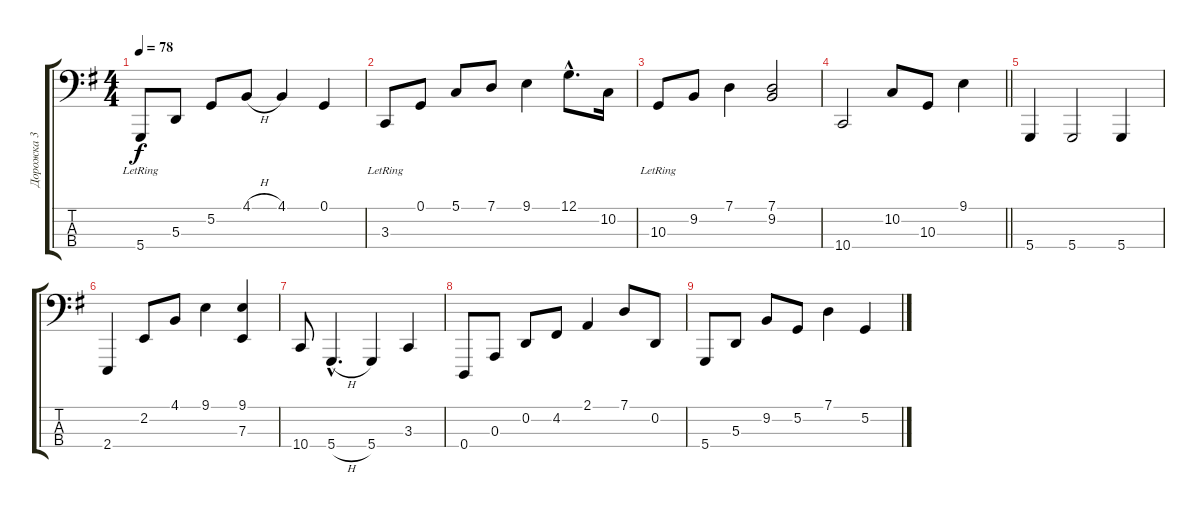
\track ("Дорожка 3" "Дорожка 3") {instrument acousticgrandpiano}
\staff {score tabs}
\tuning (G2 D2 A1 D1) {hide}
\ts (4 4)
\tempo 78
\clef f4
\ks g
5.4{lr}.8{dy f instrument acousticgrandpiano} 5.3.8 5.2.8 4.1{h}.8 4.1.4 0.1.4 |
3.3{lr}.8 0.1.8 5.1.8 7.1.8 9.1.4 12.1{hac}.8{d} 10.2.16 |
10.3{lr}.8 9.2.8 7.1.4 (7.1 9.2).2 |
\barLineRight lightlight
10.4.2 10.2.8 10.3.8 9.1.4 |
5.4.4 5.4.2 5.4.4 |
2.4.4 2.2.8 4.1.8 9.1.4 (9.1 7.3).4 |
10.4.8 5.4{h hac}.4{d} 5.4.4 3.3.4 |
0.4.8 0.3.8 0.2.8 4.2.8 2.1.4 7.1.8 0.2.8 |
5.4.8 5.3.8 9.2.8 5.2.8 7.1.4 5.2.4
